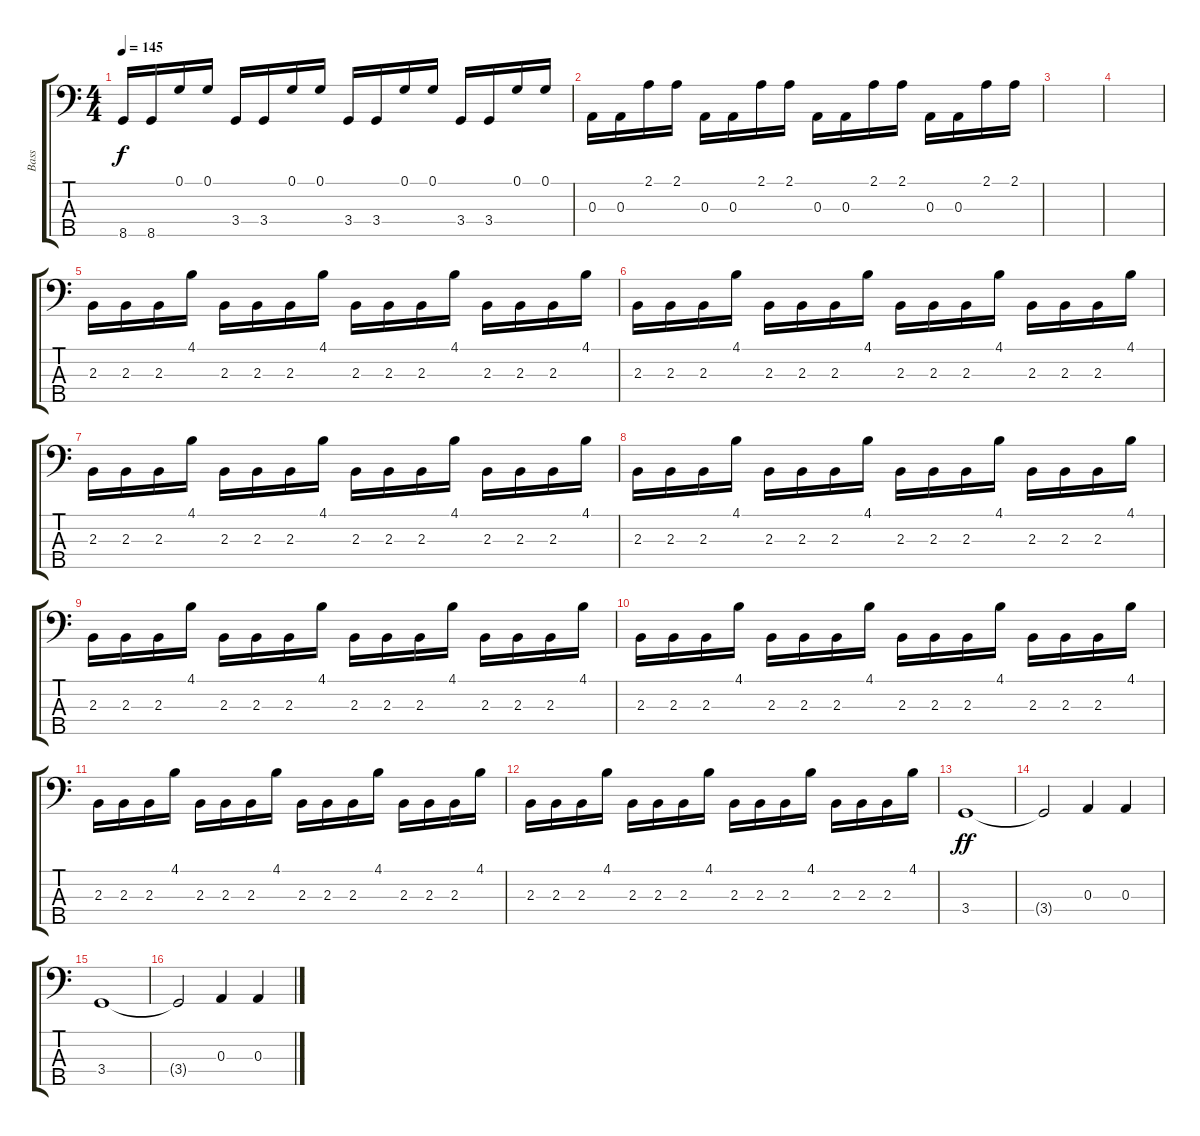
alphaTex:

\track ("Bass" "Bass") {instrument electricbassfinger}
\staff {score tabs}
\tuning (G2 D2 A1 E1 B0) {hide}
\ts (4 4)
\tempo 145
\clef f4
\ks c
8.5.16{dy f} 8.5.16 0.1.16 0.1.16 3.4.16 3.4.16 0.1.16 0.1.16 3.4.16 3.4.16 0.1.16 0.1.16 3.4.16 3.4.16 0.1.16 0.1.16 |
0.3.16 0.3.16 2.1.16 2.1.16 0.3.16 0.3.16 2.1.16 2.1.16 0.3.16 0.3.16 2.1.16 2.1.16 0.3.16 0.3.16 2.1.16 2.1.16 |
|
|
2.3.16{volume 16 instrument synthbass1} 2.3.16 2.3.16 4.1.16 2.3.16 2.3.16 2.3.16 4.1.16 2.3.16 2.3.16 2.3.16 4.1.16 2.3.16 2.3.16 2.3.16 4.1.16 |
2.3.16 2.3.16 2.3.16 4.1.16 2.3.16 2.3.16 2.3.16 4.1.16 2.3.16 2.3.16 2.3.16 4.1.16 2.3.16 2.3.16 2.3.16 4.1.16 |
2.3.16 2.3.16 2.3.16 4.1.16 2.3.16 2.3.16 2.3.16 4.1.16 2.3.16 2.3.16 2.3.16 4.1.16 2.3.16 2.3.16 2.3.16 4.1.16 |
2.3.16 2.3.16 2.3.16 4.1.16 2.3.16 2.3.16 2.3.16 4.1.16 2.3.16 2.3.16 2.3.16 4.1.16 2.3.16 2.3.16 2.3.16 4.1.16 |
2.3.16 2.3.16 2.3.16 4.1.16 2.3.16 2.3.16 2.3.16 4.1.16 2.3.16 2.3.16 2.3.16 4.1.16 2.3.16 2.3.16 2.3.16 4.1.16 |
2.3.16 2.3.16 2.3.16 4.1.16 2.3.16 2.3.16 2.3.16 4.1.16 2.3.16 2.3.16 2.3.16 4.1.16 2.3.16 2.3.16 2.3.16 4.1.16 |
2.3.16 2.3.16 2.3.16 4.1.16 2.3.16 2.3.16 2.3.16 4.1.16 2.3.16 2.3.16 2.3.16 4.1.16 2.3.16 2.3.16 2.3.16 4.1.16 |
2.3.16 2.3.16 2.3.16 4.1.16 2.3.16 2.3.16 2.3.16 4.1.16 2.3.16 2.3.16 2.3.16 4.1.16 2.3.16 2.3.16 2.3.16 4.1.16 |
3.4.1{dy ff volume 16 instrument electricbassfinger} |
3.4{t}.2 0.3.4 0.3.4 |
3.4.1 |
3.4{t}.2 0.3.4 0.3.4
